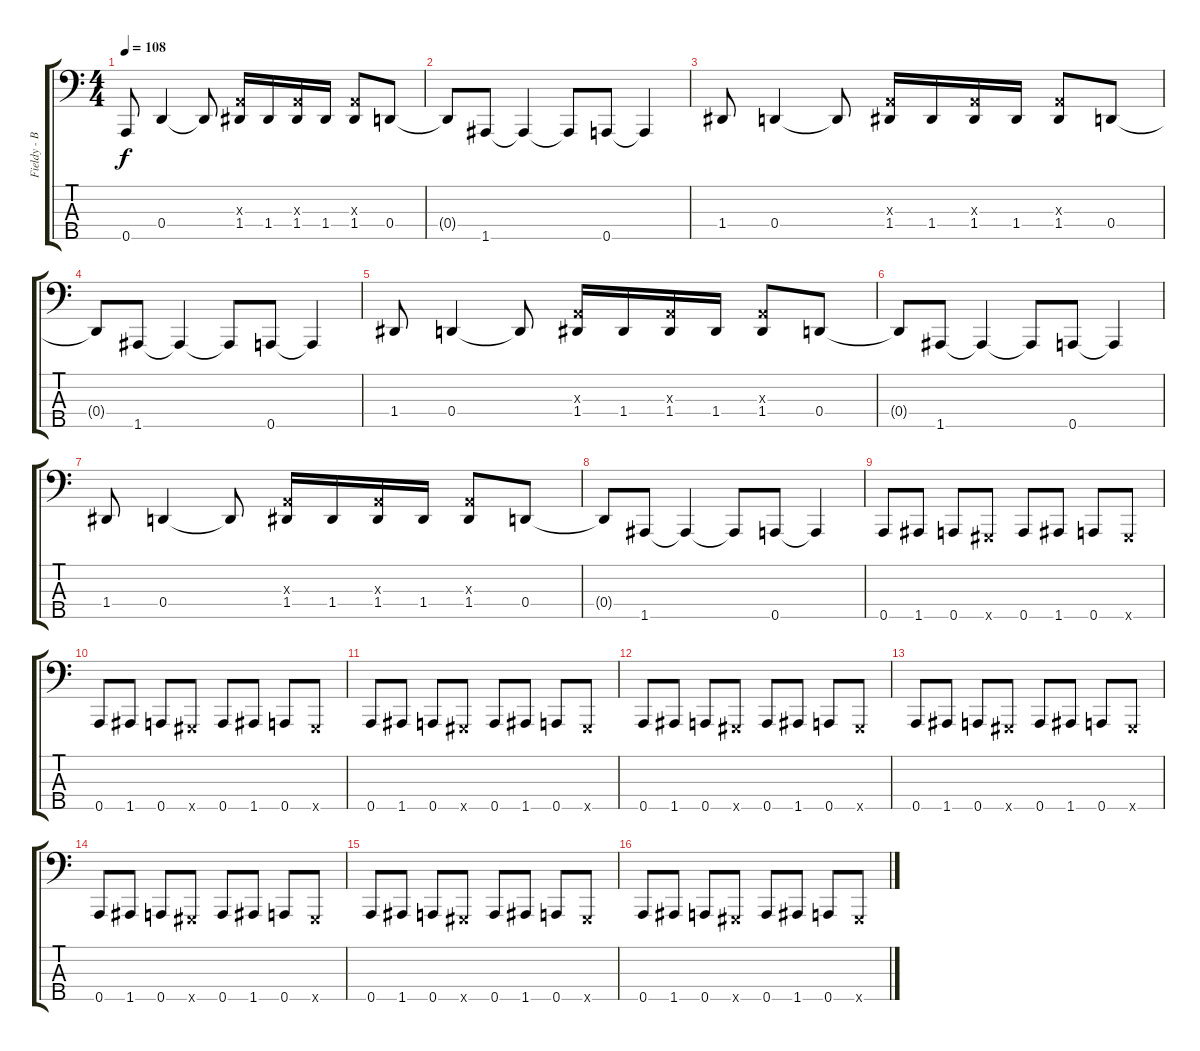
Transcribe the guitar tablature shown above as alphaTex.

\track ("Fieldy - Bass" "Fieldy - B") {instrument slapbass1}
\staff {score tabs}
\tuning (G2 D2 A1 D1 A0) {hide}
\ts (4 4)
\tempo 108
\clef f4
\ks c
0.5{t}.8{dy f volume 14 instrument slapbass1} 0.4.4 0.4{t}.8 (0.3{x} 1.4).16 1.4.16 (0.3{x} 1.4).16 1.4.16 (0.3{x} 1.4).8 0.4.8 |
0.4{t}.8 1.5.8 1.5{t}.4 1.5{t}.8 0.5.8 0.5{t}.4 |
1.4.8 0.4.4 0.4{t}.8 (0.3{x} 1.4).16 1.4.16 (0.3{x} 1.4).16 1.4.16 (0.3{x} 1.4).8 0.4.8 |
0.4{t}.8 1.5.8 1.5{t}.4 1.5{t}.8 0.5.8 0.5{t}.4 |
1.4.8 0.4.4 0.4{t}.8 (0.3{x} 1.4).16 1.4.16 (0.3{x} 1.4).16 1.4.16 (0.3{x} 1.4).8 0.4.8 |
0.4{t}.8 1.5.8 1.5{t}.4 1.5{t}.8 0.5.8 0.5{t}.4 |
1.4.8 0.4.4 0.4{t}.8 (0.3{x} 1.4).16 1.4.16 (0.3{x} 1.4).16 1.4.16 (0.3{x} 1.4).8 0.4.8 |
0.4{t}.8 1.5.8 1.5{t}.4 1.5{t}.8 0.5.8 0.5{t}.4 |
0.5.8 1.5.8 0.5.8 -1.5{x}.8 0.5.8 1.5.8 0.5.8 -1.5{x}.8 |
0.5.8 1.5.8 0.5.8 -1.5{x}.8 0.5.8 1.5.8 0.5.8 -1.5{x}.8 |
0.5.8 1.5.8 0.5.8 -1.5{x}.8 0.5.8 1.5.8 0.5.8 -1.5{x}.8 |
0.5.8 1.5.8 0.5.8 -1.5{x}.8 0.5.8 1.5.8 0.5.8 -1.5{x}.8 |
0.5.8 1.5.8 0.5.8 -1.5{x}.8 0.5.8 1.5.8 0.5.8 -1.5{x}.8 |
0.5.8 1.5.8 0.5.8 -1.5{x}.8 0.5.8 1.5.8 0.5.8 -1.5{x}.8 |
0.5.8 1.5.8 0.5.8 -1.5{x}.8 0.5.8 1.5.8 0.5.8 -1.5{x}.8 |
0.5.8 1.5.8 0.5.8 -1.5{x}.8 0.5.8 1.5.8 0.5.8 -1.5{x}.8
